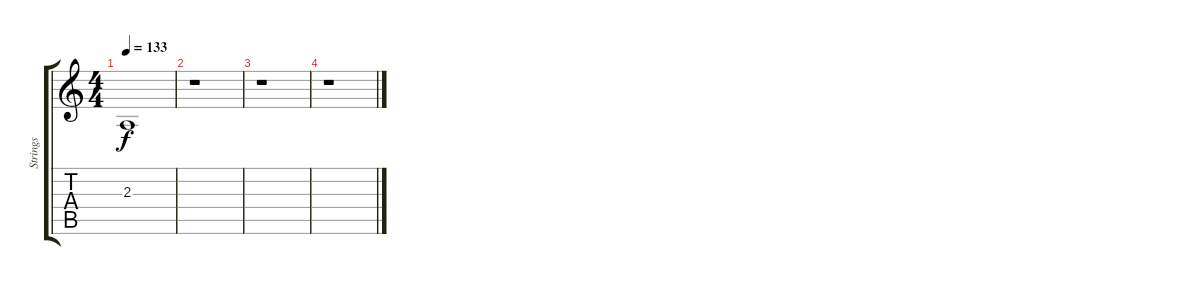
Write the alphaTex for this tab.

\track ("Strings" "Strings") {instrument stringensemble1}
\staff {score tabs}
\tuning (E4 B3 G3 D3 A2 E2) {hide}
\ts (4 4)
\tempo 133
\clef g2
\ks c
2.3.1{dy f} |
r.1 |
r.1 |
r.1
